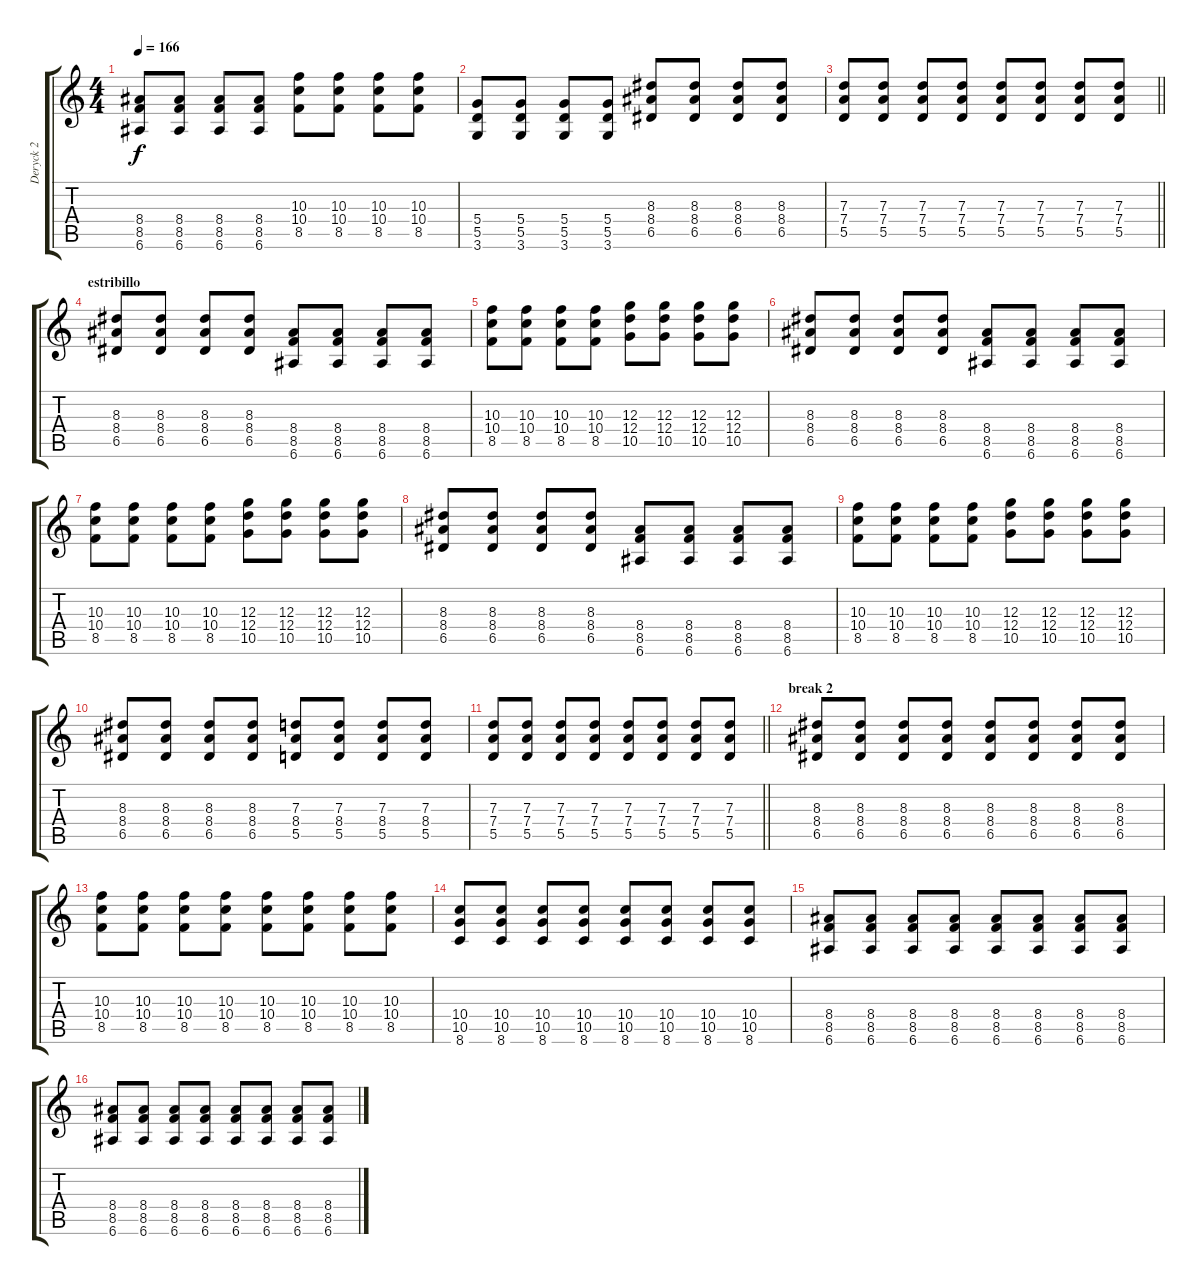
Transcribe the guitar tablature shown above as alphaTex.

\track ("Deryck 2" "Deryck 2") {instrument distortionguitar}
\staff {score tabs}
\tuning (E4 B3 G3 D3 A2 E2) {hide}
\ts (4 4)
\tempo 166
\clef g2
\ks c
(8.4 8.5 6.6).8{dy f} (8.4 8.5 6.6).8 (8.4 8.5 6.6).8 (8.4 8.5 6.6).8 (10.3 10.4 8.5).8 (10.3 10.4 8.5).8 (10.3 10.4 8.5).8 (10.3 10.4 8.5).8 |
(5.4 5.5 3.6).8 (5.4 5.5 3.6).8 (5.4 5.5 3.6).8 (5.4 5.5 3.6).8 (8.3 8.4 6.5).8 (8.3 8.4 6.5).8 (8.3 8.4 6.5).8 (8.3 8.4 6.5).8 |
\barLineRight lightlight
(7.3 7.4 5.5).8 (7.3 7.4 5.5).8 (7.3 7.4 5.5).8 (7.3 7.4 5.5).8 (7.3 7.4 5.5).8 (7.3 7.4 5.5).8 (7.3 7.4 5.5).8 (7.3 7.4 5.5).8 |
\section ("" "estribillo")
(8.3 8.4 6.5).8 (8.3 8.4 6.5).8 (8.3 8.4 6.5).8 (8.3 8.4 6.5).8 (8.4 8.5 6.6).8 (8.4 8.5 6.6).8 (8.4 8.5 6.6).8 (8.4 8.5 6.6).8 |
(10.3 10.4 8.5).8 (10.3 10.4 8.5).8 (10.3 10.4 8.5).8 (10.3 10.4 8.5).8 (12.3 12.4 10.5).8 (12.3 12.4 10.5).8 (12.3 12.4 10.5).8 (12.3 12.4 10.5).8 |
(8.3 8.4 6.5).8 (8.3 8.4 6.5).8 (8.3 8.4 6.5).8 (8.3 8.4 6.5).8 (8.4 8.5 6.6).8 (8.4 8.5 6.6).8 (8.4 8.5 6.6).8 (8.4 8.5 6.6).8 |
(10.3 10.4 8.5).8 (10.3 10.4 8.5).8 (10.3 10.4 8.5).8 (10.3 10.4 8.5).8 (12.3 12.4 10.5).8 (12.3 12.4 10.5).8 (12.3 12.4 10.5).8 (12.3 12.4 10.5).8 |
(8.3 8.4 6.5).8 (8.3 8.4 6.5).8 (8.3 8.4 6.5).8 (8.3 8.4 6.5).8 (8.4 8.5 6.6).8 (8.4 8.5 6.6).8 (8.4 8.5 6.6).8 (8.4 8.5 6.6).8 |
(10.3 10.4 8.5).8 (10.3 10.4 8.5).8 (10.3 10.4 8.5).8 (10.3 10.4 8.5).8 (12.3 12.4 10.5).8 (12.3 12.4 10.5).8 (12.3 12.4 10.5).8 (12.3 12.4 10.5).8 |
(8.3 8.4 6.5).8 (8.3 8.4 6.5).8 (8.3 8.4 6.5).8 (8.3 8.4 6.5).8 (7.3 8.4 5.5).8 (7.3 8.4 5.5).8 (7.3 8.4 5.5).8 (7.3 8.4 5.5).8 |
\barLineRight lightlight
(7.3 7.4 5.5).8 (7.3 7.4 5.5).8 (7.3 7.4 5.5).8 (7.3 7.4 5.5).8 (7.3 7.4 5.5).8 (7.3 7.4 5.5).8 (7.3 7.4 5.5).8 (7.3 7.4 5.5).8 |
\section ("" "break 2")
(8.3 8.4 6.5).8 (8.3 8.4 6.5).8 (8.3 8.4 6.5).8 (8.3 8.4 6.5).8 (8.3 8.4 6.5).8 (8.3 8.4 6.5).8 (8.3 8.4 6.5).8 (8.3 8.4 6.5).8 |
(10.3 10.4 8.5).8 (10.3 10.4 8.5).8 (10.3 10.4 8.5).8 (10.3 10.4 8.5).8 (10.3 10.4 8.5).8 (10.3 10.4 8.5).8 (10.3 10.4 8.5).8 (10.3 10.4 8.5).8 |
(10.4 10.5 8.6).8 (10.4 10.5 8.6).8 (10.4 10.5 8.6).8 (10.4 10.5 8.6).8 (10.4 10.5 8.6).8 (10.4 10.5 8.6).8 (10.4 10.5 8.6).8 (10.4 10.5 8.6).8 |
(8.4 8.5 6.6).8 (8.4 8.5 6.6).8 (8.4 8.5 6.6).8 (8.4 8.5 6.6).8 (8.4 8.5 6.6).8 (8.4 8.5 6.6).8 (8.4 8.5 6.6).8 (8.4 8.5 6.6).8 |
(8.4 8.5 6.6).8 (8.4 8.5 6.6).8 (8.4 8.5 6.6).8 (8.4 8.5 6.6).8 (8.4 8.5 6.6).8 (8.4 8.5 6.6).8 (8.4 8.5 6.6).8 (8.4 8.5 6.6).8
